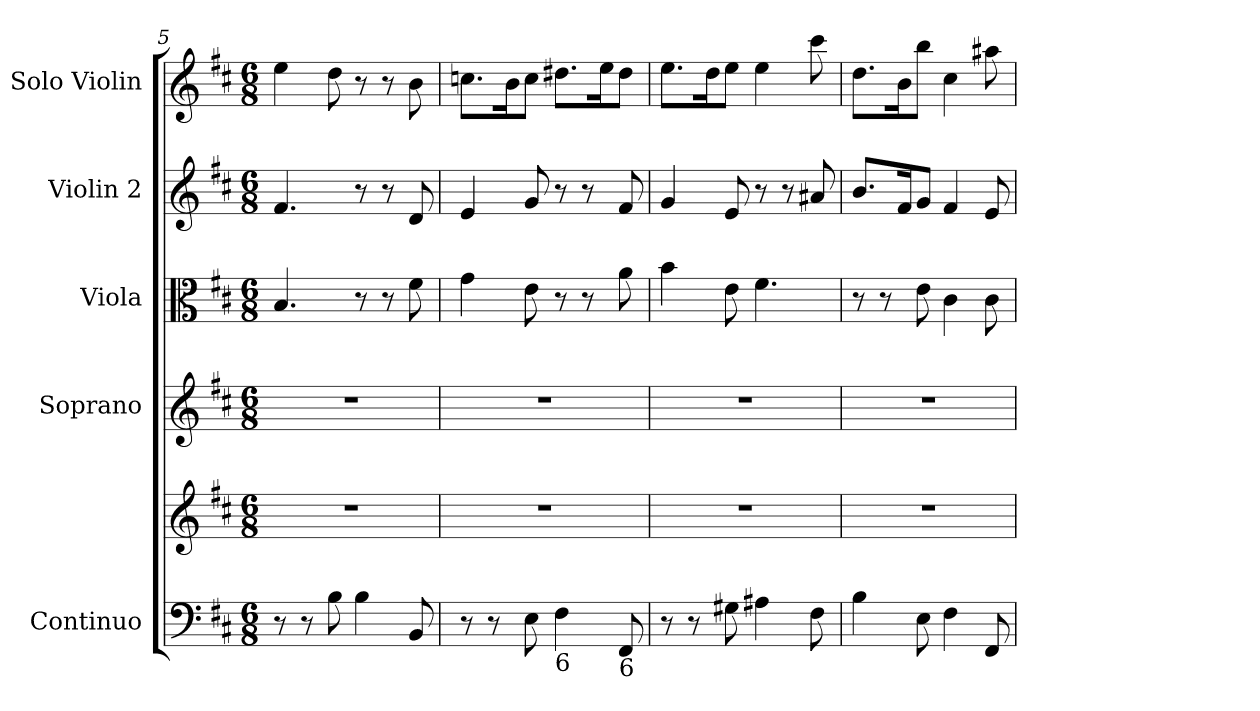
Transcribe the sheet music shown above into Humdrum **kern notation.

**kern	**kern	**kern	**kern	**kern	**kern
*part5	*part5	*part4	*part3	*part2	*part1
*staff6	*staff5	*staff4	*staff3	*staff2	*staff1
*I"Continuo	*	*I"Soprano	*I"Viola	*I"Violin 2	*I"Solo Violin
*I'Cont.	*	*I'S.	*I'Vla.	*I'Vln. 2	*I'Vln.
*clefF4	*clefG2	*clefG2	*clefC3	*clefG2	*clefG2
*k[f#c#]	*k[f#c#]	*k[f#c#]	*k[f#c#]	*k[f#c#]	*k[f#c#]
*D:	*D:	*D:	*D:	*D:	*D:
*M6/8	*M6/8	*M6/8	*M6/8	*M6/8	*M6/8
=5	=5	=5	=5	=5	=5
!	!LO:N:vis=1	!LO:N:vis=1	!	!	!
8r	2.r	2.r	4.Bi/	4.f#i/	4eei\
8r	.	.	.	.	.
8Bi\	.	.	.	.	8ddi\
4Bi\	.	.	8r	8r	8r
.	.	.	8r	8r	8r
8BBi/	.	.	8f#i\	8di/	8bi\
=6	=6	=6	=6	=6	=6
!	!LO:N:vis=1	!LO:N:vis=1	!	!	!
8r	2.r	2.r	4gi\	4ei/	8.ccni\L
8r	.	.	.	.	.
.	.	.	.	.	16bi\k
8Ei\	.	.	8ei\	8gi/	8cci\J
!LO:TX:b:t=6	!	!	!	!	!
4F#i\	.	.	8r	8r	8.dd#Xi\L
.	.	.	8r	8r	.
.	.	.	.	.	16eei\k
!LO:TX:b:t=6	!	!	!	!	!
8FF#i/	.	.	8ai\	8f#i/	8dd#i\J
!!LO:LB:g=z
=7	=7	=7	=7	=7	=7
!	!LO:N:vis=1	!LO:N:vis=1	!	!	!
8r	2.r	2.r	4bi\	4gi/	8.eei\L
8r	.	.	.	.	.
.	.	.	.	.	16ddi\k
8G#Xi\	.	.	8ei\	8ei/	8eei\J
4A#Xi\	.	.	4.f#i\	8r	4eei\
.	.	.	.	8r	.
8F#i\	.	.	.	8a#Xi/	8ccc#i\
=8	=8	=8	=8	=8	=8
!	!LO:N:vis=1	!LO:N:vis=1	!	!	!
4Bi\	2.r	2.r	8r	8.bi/L	8.ddi\L
.	.	.	8r	.	.
.	.	.	.	16f#i/k	16bi\k
8Ei\	.	.	8ei\	8gi/J	8bbi\J
4F#i\	.	.	4c#i\	4f#i/	4cc#i\
8FF#i/	.	.	8c#i\	8ei/	8aa#Xi\
=	=	=	=	=	=
*-	*-	*-	*-	*-	*-
